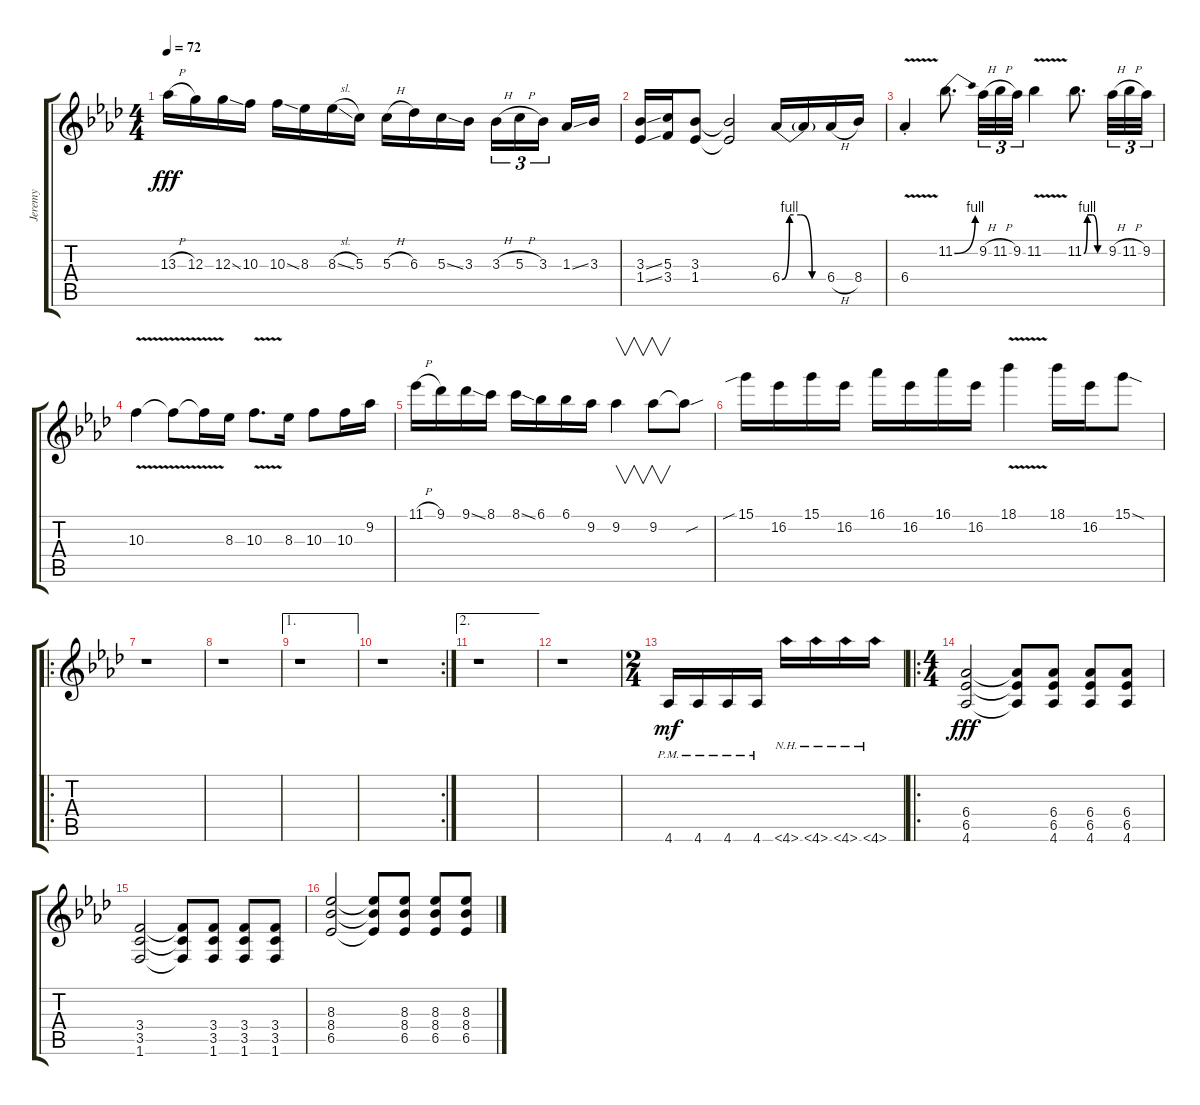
\track ("Jeremy" "Jeremy") {instrument distortionguitar}
\staff {score tabs}
\tuning (E4 B3 G3 D3 A2 E2) {hide}
\ts (4 4)
\tempo 72
\clef g2
\ks ab
13.3{h}.16{dy fff} 12.3.16 12.3{ss}.16 10.3.16 10.3{ss}.16 8.3.16 8.3{sl}.16 5.3.16 5.3{h}.16 6.3.16 5.3{ss}.16 3.3.16 3.3{h}.16{tu (3 2)} 5.3{h}.16{tu (3 2)} 3.3.16{tu (3 2) beam splitsecondary} 1.3{ss}.16 3.3.16 |
(3.3{ss} 1.4{ss}).16 (5.3 3.4).16 (3.3 1.4).8 (3.3{t} 1.4{t}).2 6.4{be (custom 0 0 10 4 25 4 40 0 60 0)}.16 6.4{t}.16 6.4{h}.16 8.4.16 |
6.4{v st}.4 11.2{be (bend 0 0 60 4)}.8{d} 9.2{h}.32{tu (3 2)} 11.2{h}.32{tu (3 2)} 9.2.32{tu (3 2)} 11.2{v}.4 11.2{be (custom 0 0 10 4 25 4 40 0 60 0)}.8{d} 9.2{h}.32{tu (3 2)} 11.2{h}.32{tu (3 2)} 9.2.32{tu (3 2)} |
10.3{v}.4 10.3{v t}.8 10.3{t}.16 8.3.16 10.3{v}.8{d} 8.3.16 10.3.8 10.3.16 9.2.16 |
11.1{h}.16 9.1.16 9.1{ss}.16 8.1.16 8.1{ss}.16 6.1.16 6.1.16 9.2.16 9.2.4{v} 9.2.8{v} 9.2{sou t}.8 |
15.1{sib}.16 16.2.16 15.1.16 16.2.16 16.1.16 16.2.16 16.1.16 16.2.16 18.1{v}.4 18.1.16 16.2.16 15.1{sod}.8 |
\ro
r.1 |
r.1 |
\ae 1
r.1 |
\rc 2
r.1 |
\ae 2
r.1 |
r.1 |
\ts (2 4)
4.6{pm}.16{dy mf} 4.6{pm}.16 4.6{pm}.16 4.6{pm}.16 4.6{nh}.16 4.6{nh}.16 4.6{nh}.16 4.6{nh}.16 |
\ro
\ts (4 4)
(6.4 6.5 4.6).2{dy fff} (6.4{t} 6.5{t} 4.6{t}).8 (6.4 6.5 4.6).8 (6.4 6.5 4.6).8 (6.4 6.5 4.6).8 |
(3.4 3.5 1.6).2 (3.4{t} 3.5{t} 1.6{t}).8 (3.4 3.5 1.6).8 (3.4 3.5 1.6).8 (3.4 3.5 1.6).8 |
(8.3 8.4 6.5).2 (8.3{t} 8.4{t} 6.5{t}).8 (8.3 8.4 6.5).8 (8.3 8.4 6.5).8 (8.3 8.4 6.5).8
